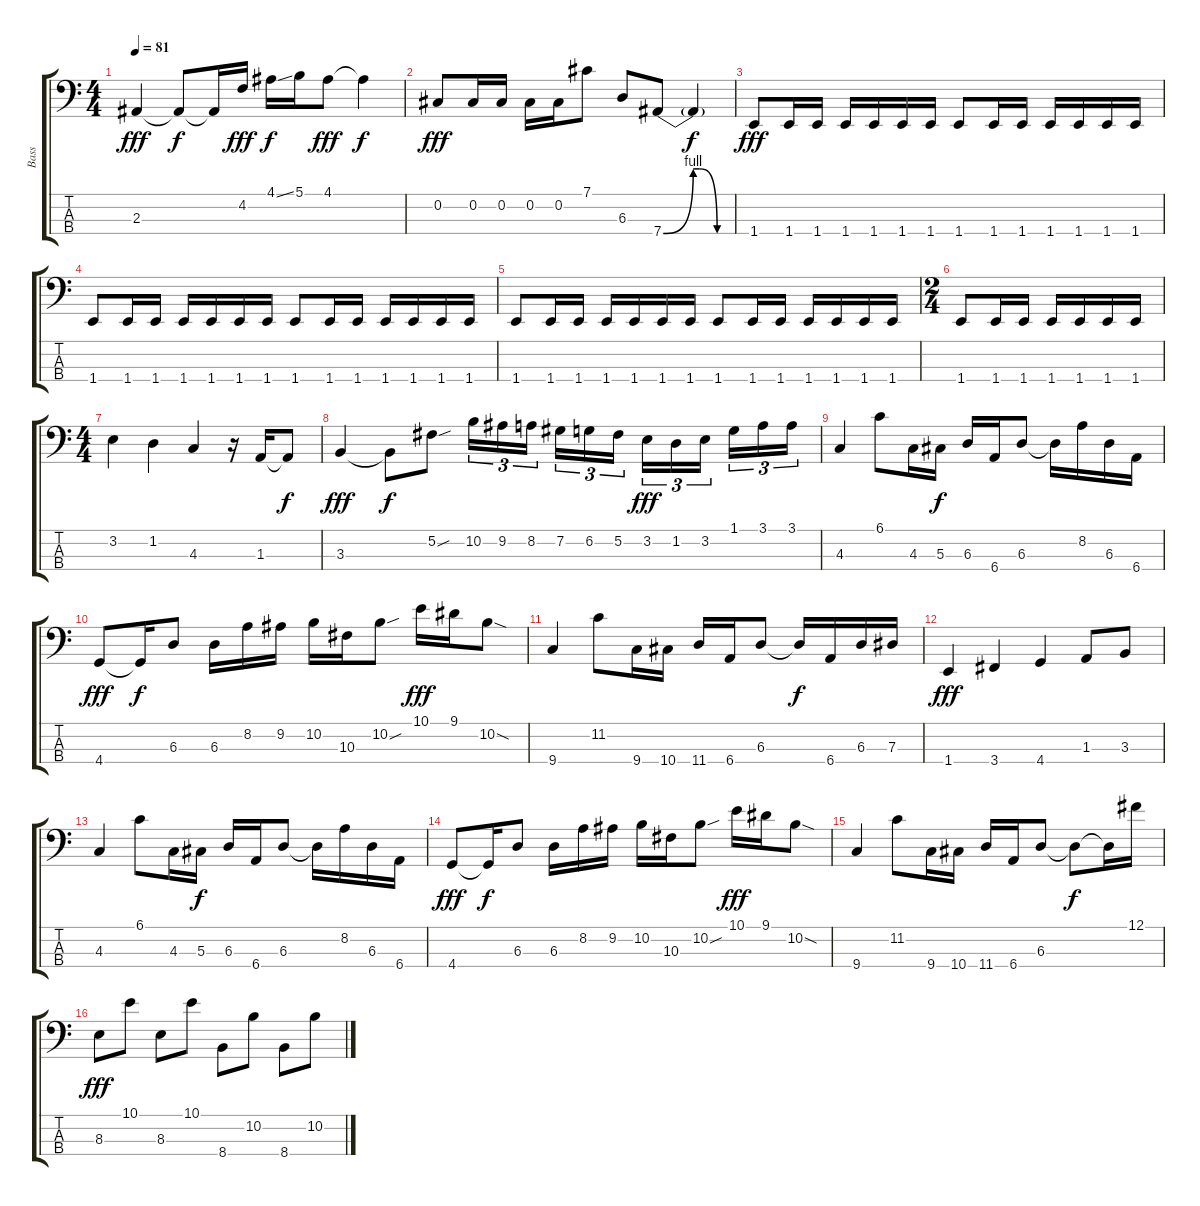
\track ("Bass" "Bass") {instrument electricbassfinger}
\staff {score tabs}
\tuning (Gb2 Db2 Ab1 Eb1) {hide}
\ts (4 4)
\tempo 81
\clef f4
\ks c
2.3.4{dy fff} 2.3{t}.8{dy f} 2.3{t}.16 4.2.16{dy fff} 4.1{ss}.16{dy f} 5.1.16 4.1.8{dy fff} 4.1{t}.4{dy f} |
0.2.8{dy fff} 0.2.16 0.2.16 0.2.16 0.2.16 7.1.8 6.3.8 7.4{be (custom 0 0 25 4 30 4 45 0 60 0)}.8 7.4{t}.4{dy f} |
1.4.8{dy fff} 1.4.16 1.4.16 1.4.16 1.4.16 1.4.16 1.4.16 1.4.8 1.4.16 1.4.16 1.4.16 1.4.16 1.4.16 1.4.16 |
1.4.8 1.4.16 1.4.16 1.4.16 1.4.16 1.4.16 1.4.16 1.4.8 1.4.16 1.4.16 1.4.16 1.4.16 1.4.16 1.4.16 |
1.4.8 1.4.16 1.4.16 1.4.16 1.4.16 1.4.16 1.4.16 1.4.8 1.4.16 1.4.16 1.4.16 1.4.16 1.4.16 1.4.16 |
\ts (2 4)
1.4.8 1.4.16 1.4.16 1.4.16 1.4.16 1.4.16 1.4.16 |
\ts (4 4)
3.2.4 1.2.4 4.3.4 r.16 1.3.16 1.3{t}.8{dy f} |
3.3.4{dy fff} 3.3{t}.8{dy f} 5.2{sou}.8 10.2.16{tu (3 2)} 9.2.16{tu (3 2)} 8.2.16{tu (3 2)} 7.2.16{tu (3 2)} 6.2.16{tu (3 2)} 5.2.16{tu (3 2)} 3.2.16{tu (3 2) dy fff} 1.2.16{tu (3 2)} 3.2.16{tu (3 2)} 1.1.16{tu (3 2)} 3.1.16{tu (3 2)} 3.1.16{tu (3 2)} |
4.3.4 6.1.8 4.3.16 5.3.16{dy f} 6.3.16 6.4.16 6.3.8 6.3{t}.16 8.2.16 6.3.16 6.4.16 |
4.4.8{dy fff} 4.4{t}.16{dy f} 6.3.8 6.3.16 8.2.16 9.2.16 10.2.16 10.3.16 10.2{sou}.8 10.1.16{dy fff} 9.1.16 10.2{sod}.8 |
9.4.4 11.2.8 9.4.16 10.4.16 11.4.16 6.4.16 6.3.8 6.3{t}.16{dy f} 6.4.16 6.3.16 7.3.16 |
1.4.4{dy fff} 3.4.4 4.4.4 1.3.8 3.3.8 |
4.3.4 6.1.8 4.3.16 5.3.16{dy f} 6.3.16 6.4.16 6.3.8 6.3{t}.16 8.2.16 6.3.16 6.4.16 |
4.4.8{dy fff} 4.4{t}.16{dy f} 6.3.8 6.3.16 8.2.16 9.2.16 10.2.16 10.3.16 10.2{sou}.8 10.1.16{dy fff} 9.1.16 10.2{sod}.8 |
9.4.4 11.2.8 9.4.16 10.4.16 11.4.16 6.4.16 6.3.8 6.3{t}.8{dy f} 6.3{t}.16 12.1.16 |
8.3.8{dy fff} 10.1.8 8.3.8 10.1.8 8.4.8 10.2.8 8.4.8 10.2.8
